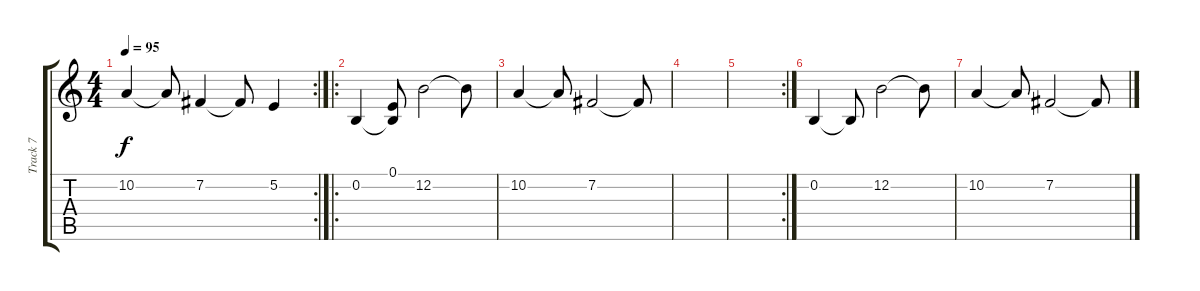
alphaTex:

\track ("Track 7" "Track 7") {instrument electricgrandpiano}
\staff {score tabs}
\tuning (E4 B3 G3 D3 A2 E2) {hide}
\rc 2
\ts (4 4)
\tempo 95
\clef g2
\ks c
10.2.4{dy f} 10.2{t}.8 7.2.4 7.2{t}.8 5.2.4 |
\ro
0.2.4 (0.1{t} 0.2{t}).8 12.2.2 12.2{t}.8 |
10.2.4 10.2{t}.8 7.2.2 7.2{t}.8 |
|
\rc 2
|
0.2.4 0.2{t}.8 12.2.2 12.2{t}.8 |
10.2.4 10.2{t}.8 7.2.2 7.2{t}.8
